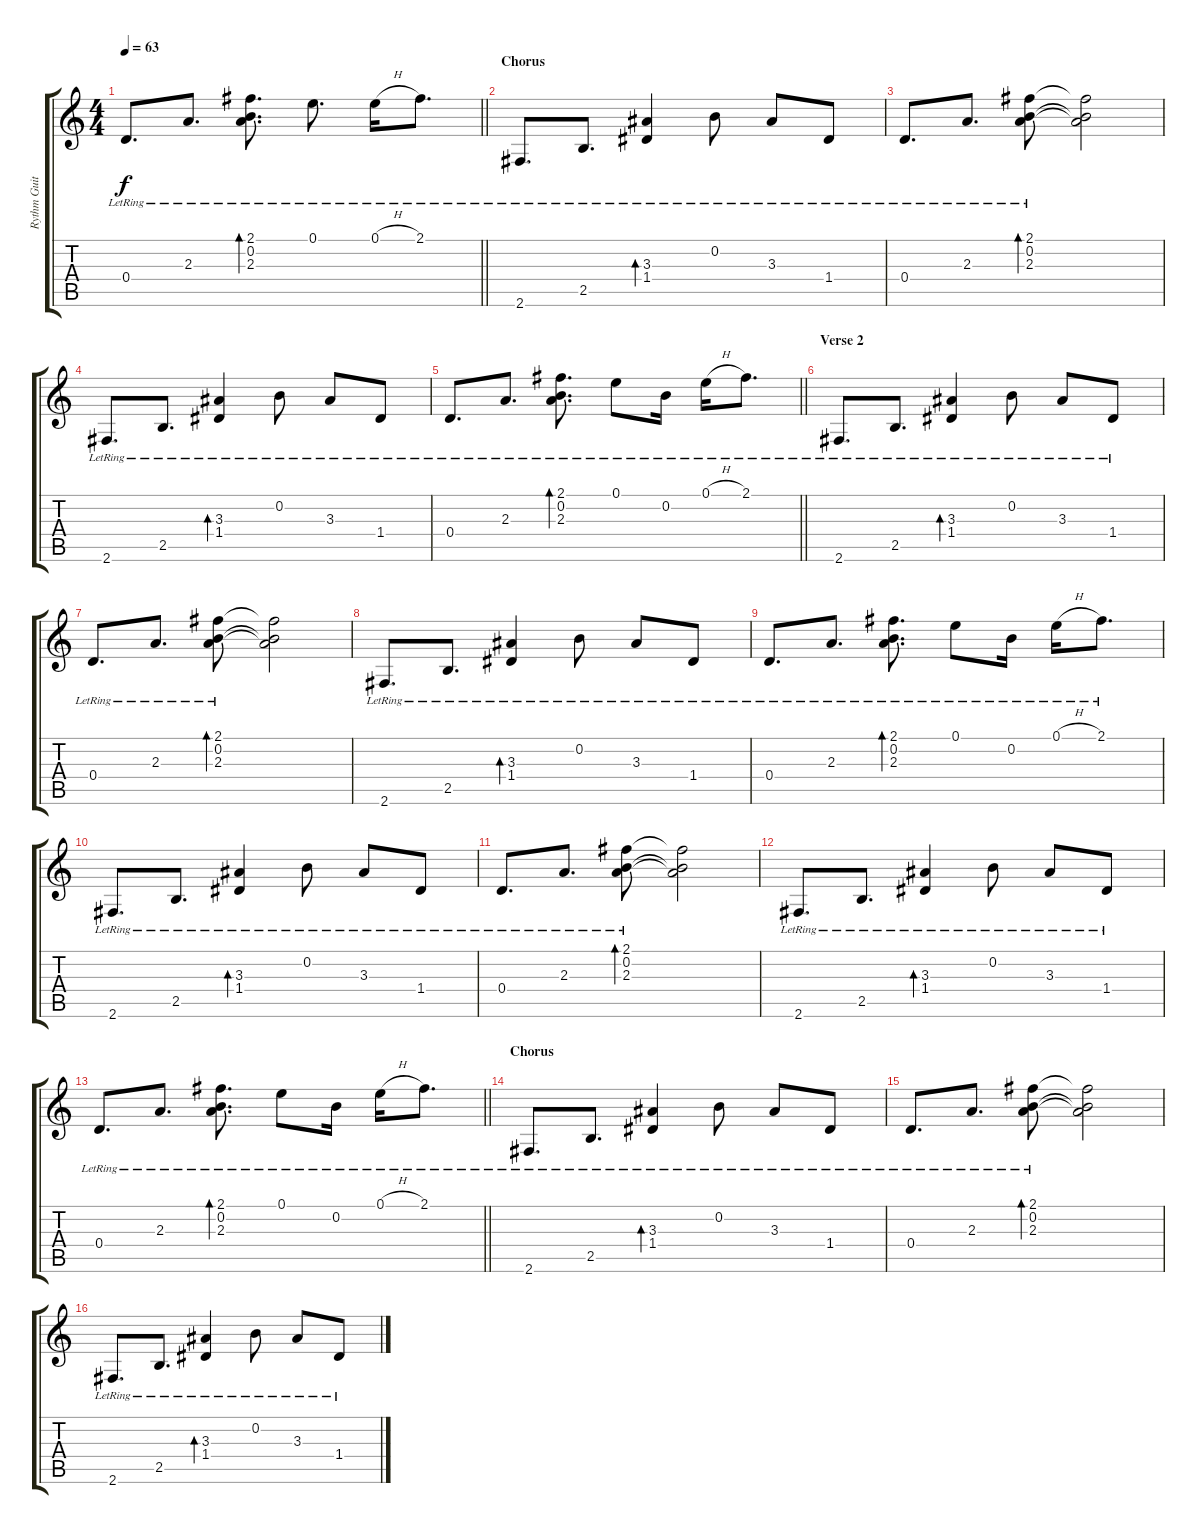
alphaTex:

\track ("Rythm Guitar" "Rythm Guit") {instrument electricguitarclean}
\staff {score tabs}
\tuning (E4 B3 G3 D3 A2 E2) {hide}
\ts (4 4)
\tempo 63
\clef g2
\barLineRight lightlight
\ks c
0.4{lr}.8{d dy f} 2.3{lr}.8{d} (2.1{lr} 0.2{lr} 2.3{lr}).8{d bd 240} 0.1{lr}.8{d} 0.1{h lr}.16 2.1{lr}.8{d} |
\section ("" "Chorus")
2.6{lr}.8{d} 2.5{lr}.8{d} (3.3{lr} 1.4{lr}).4{bd 240} 0.2{lr}.8 3.3{lr}.8 1.4{lr}.8 |
0.4{lr}.8{d} 2.3{lr}.8{d} (2.1{lr} 0.2{lr} 2.3{lr}).8{bd 480} (2.1{t} 0.2{t} 2.3{t}).2 |
2.6{lr}.8{d} 2.5{lr}.8{d} (3.3{lr} 1.4{lr}).4{bd 240} 0.2{lr}.8 3.3{lr}.8 1.4{lr}.8 |
\barLineRight lightlight
0.4{lr}.8{d} 2.3{lr}.8{d} (2.1{lr} 0.2{lr} 2.3{lr}).8{d bd 240} 0.1{lr}.8 0.2{lr}.16 0.1{h lr}.16 2.1{lr}.8{d} |
\section ("" "Verse 2")
2.6{lr}.8{d} 2.5{lr}.8{d} (3.3{lr} 1.4{lr}).4{bd 240} 0.2{lr}.8 3.3{lr}.8 1.4{lr}.8 |
0.4{lr}.8{d} 2.3{lr}.8{d} (2.1{lr} 0.2{lr} 2.3{lr}).8{bd 480} (2.1{t} 0.2{t} 2.3{t}).2 |
2.6{lr}.8{d} 2.5{lr}.8{d} (3.3{lr} 1.4{lr}).4{bd 240} 0.2{lr}.8 3.3{lr}.8 1.4{lr}.8 |
0.4{lr}.8{d} 2.3{lr}.8{d} (2.1{lr} 0.2{lr} 2.3{lr}).8{d bd 240} 0.1{lr}.8 0.2{lr}.16 0.1{h lr}.16 2.1{lr}.8{d} |
2.6{lr}.8{d} 2.5{lr}.8{d} (3.3{lr} 1.4{lr}).4{bd 240} 0.2{lr}.8 3.3{lr}.8 1.4{lr}.8 |
0.4{lr}.8{d} 2.3{lr}.8{d} (2.1{lr} 0.2{lr} 2.3{lr}).8{bd 480} (2.1{t} 0.2{t} 2.3{t}).2 |
2.6{lr}.8{d} 2.5{lr}.8{d} (3.3{lr} 1.4{lr}).4{bd 240} 0.2{lr}.8 3.3{lr}.8 1.4{lr}.8 |
\barLineRight lightlight
0.4{lr}.8{d} 2.3{lr}.8{d} (2.1{lr} 0.2{lr} 2.3{lr}).8{d bd 240} 0.1{lr}.8 0.2{lr}.16 0.1{h lr}.16 2.1{lr}.8{d} |
\section ("" "Chorus")
2.6{lr}.8{d} 2.5{lr}.8{d} (3.3{lr} 1.4{lr}).4{bd 240} 0.2{lr}.8 3.3{lr}.8 1.4{lr}.8 |
0.4{lr}.8{d} 2.3{lr}.8{d} (2.1{lr} 0.2{lr} 2.3{lr}).8{bd 480} (2.1{t} 0.2{t} 2.3{t}).2 |
2.6{lr}.8{d} 2.5{lr}.8{d} (3.3{lr} 1.4{lr}).4{bd 240} 0.2{lr}.8 3.3{lr}.8 1.4{lr}.8
